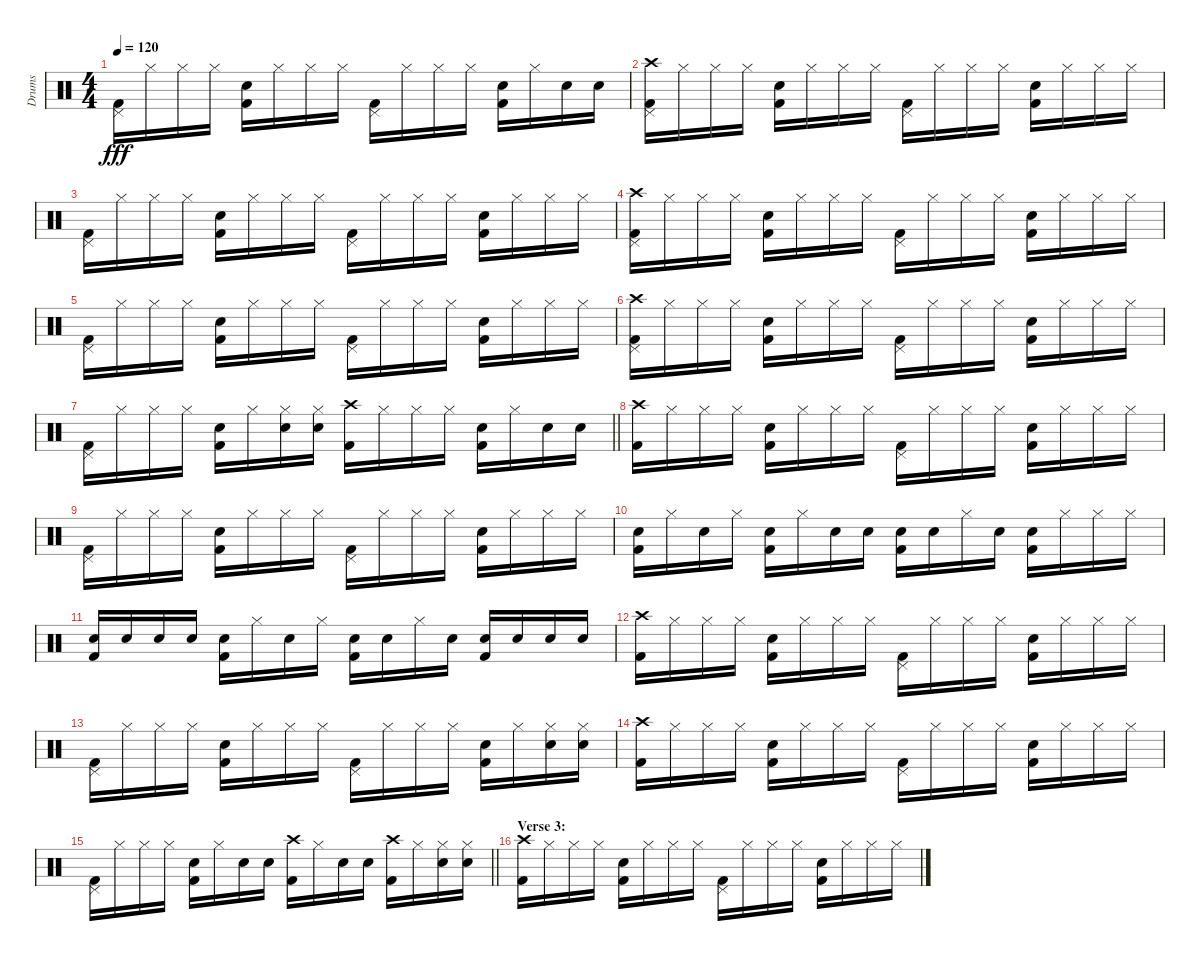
\track ("Drums" "Drums") {instrument percussion}
\staff {score}
\articulation defaults
\ts (4 4)
\tempo 120
\clef neutral
\ks c
("Pedal Hi-Hat (hit)" "Kick (hit) 2").16{dy fff} "Hi-Hat (closed)".16 "Hi-Hat (closed)".16 "Hi-Hat (closed)".16 ("Snare (hit) 2" "Kick (hit) 2").16 "Hi-Hat (closed)".16 "Hi-Hat (closed)".16 "Hi-Hat (closed)".16 ("Pedal Hi-Hat (hit)" "Kick (hit) 2").16 "Hi-Hat (closed)".16 "Hi-Hat (closed)".16 "Hi-Hat (closed)".16 ("Snare (hit) 2" "Kick (hit) 2").16 "Hi-Hat (closed)".16 "Snare (hit) 2".16 "Snare (hit) 2".16 |
("Pedal Hi-Hat (hit)" "Crash high (hit)" "Kick (hit) 2").16 "Hi-Hat (closed)".16 "Hi-Hat (closed)".16 "Hi-Hat (closed)".16 ("Snare (hit) 2" "Kick (hit) 2").16 "Hi-Hat (closed)".16 "Hi-Hat (closed)".16 "Hi-Hat (closed)".16 ("Pedal Hi-Hat (hit)" "Kick (hit) 2").16 "Hi-Hat (closed)".16 "Hi-Hat (closed)".16 "Hi-Hat (closed)".16 ("Snare (hit) 2" "Kick (hit) 2").16 "Hi-Hat (closed)".16 "Hi-Hat (closed)".16 "Hi-Hat (closed)".16 |
("Pedal Hi-Hat (hit)" "Kick (hit) 2").16 "Hi-Hat (closed)".16 "Hi-Hat (closed)".16 "Hi-Hat (closed)".16 ("Snare (hit) 2" "Kick (hit) 2").16 "Hi-Hat (closed)".16 "Hi-Hat (closed)".16 "Hi-Hat (closed)".16 ("Pedal Hi-Hat (hit)" "Kick (hit) 2").16 "Hi-Hat (closed)".16 "Hi-Hat (closed)".16 "Hi-Hat (closed)".16 ("Snare (hit) 2" "Kick (hit) 2").16 "Hi-Hat (closed)".16 "Hi-Hat (closed)".16 "Hi-Hat (closed)".16 |
("Pedal Hi-Hat (hit)" "Crash high (hit)" "Kick (hit) 2").16 "Hi-Hat (closed)".16 "Hi-Hat (closed)".16 "Hi-Hat (closed)".16 ("Snare (hit) 2" "Kick (hit) 2").16 "Hi-Hat (closed)".16 "Hi-Hat (closed)".16 "Hi-Hat (closed)".16 ("Pedal Hi-Hat (hit)" "Kick (hit) 2").16 "Hi-Hat (closed)".16 "Hi-Hat (closed)".16 "Hi-Hat (closed)".16 ("Snare (hit) 2" "Kick (hit) 2").16 "Hi-Hat (closed)".16 "Hi-Hat (closed)".16 "Hi-Hat (closed)".16 |
("Pedal Hi-Hat (hit)" "Kick (hit) 2").16 "Hi-Hat (closed)".16 "Hi-Hat (closed)".16 "Hi-Hat (closed)".16 ("Snare (hit) 2" "Kick (hit) 2").16 "Hi-Hat (closed)".16 "Hi-Hat (closed)".16 "Hi-Hat (closed)".16 ("Pedal Hi-Hat (hit)" "Kick (hit) 2").16 "Hi-Hat (closed)".16 "Hi-Hat (closed)".16 "Hi-Hat (closed)".16 ("Snare (hit) 2" "Kick (hit) 2").16 "Hi-Hat (closed)".16 "Hi-Hat (closed)".16 "Hi-Hat (closed)".16 |
("Pedal Hi-Hat (hit)" "Crash high (hit)" "Kick (hit) 2").16 "Hi-Hat (closed)".16 "Hi-Hat (closed)".16 "Hi-Hat (closed)".16 ("Snare (hit) 2" "Kick (hit) 2").16 "Hi-Hat (closed)".16 "Hi-Hat (closed)".16 "Hi-Hat (closed)".16 ("Pedal Hi-Hat (hit)" "Kick (hit) 2").16 "Hi-Hat (closed)".16 "Hi-Hat (closed)".16 "Hi-Hat (closed)".16 ("Snare (hit) 2" "Kick (hit) 2").16 "Hi-Hat (closed)".16 "Hi-Hat (closed)".16 "Hi-Hat (closed)".16 |
\barLineRight lightlight
("Pedal Hi-Hat (hit)" "Kick (hit) 2").16 "Hi-Hat (closed)".16 "Hi-Hat (closed)".16 "Hi-Hat (closed)".16 ("Snare (hit) 2" "Kick (hit) 2").16 "Hi-Hat (closed)".16 ("Hi-Hat (closed)" "Snare (hit) 2").16 ("Hi-Hat (closed)" "Snare (hit) 2").16 ("Crash high (hit)" "Kick (hit) 2").16 "Hi-Hat (closed)".16 "Hi-Hat (closed)".16 "Hi-Hat (closed)".16 ("Snare (hit) 2" "Kick (hit) 2").16 "Hi-Hat (closed)".16 "Snare (hit) 2".16 "Snare (hit) 2".16 |
("Crash high (hit)" "Kick (hit) 2").16 "Hi-Hat (closed)".16 "Hi-Hat (closed)".16 "Hi-Hat (closed)".16 ("Snare (hit) 2" "Kick (hit) 2").16 "Hi-Hat (closed)".16 "Hi-Hat (closed)".16 "Hi-Hat (closed)".16 ("Pedal Hi-Hat (hit)" "Kick (hit) 2").16 "Hi-Hat (closed)".16 "Hi-Hat (closed)".16 "Hi-Hat (closed)".16 ("Snare (hit) 2" "Kick (hit) 2").16 "Hi-Hat (closed)".16 "Hi-Hat (closed)".16 "Hi-Hat (closed)".16 |
("Pedal Hi-Hat (hit)" "Kick (hit) 2").16 "Hi-Hat (closed)".16 "Hi-Hat (closed)".16 "Hi-Hat (closed)".16 ("Snare (hit) 2" "Kick (hit) 2").16 "Hi-Hat (closed)".16 "Hi-Hat (closed)".16 "Hi-Hat (closed)".16 ("Pedal Hi-Hat (hit)" "Kick (hit) 2").16 "Hi-Hat (closed)".16 "Hi-Hat (closed)".16 "Hi-Hat (closed)".16 ("Snare (hit) 2" "Kick (hit) 2").16 "Hi-Hat (closed)".16 "Hi-Hat (closed)".16 "Hi-Hat (closed)".16 |
("Snare (hit) 2" "Kick (hit) 2").16 "Hi-Hat (closed)".16 "Snare (hit) 2".16 "Hi-Hat (closed)".16 ("Snare (hit) 2" "Kick (hit) 2").16 "Hi-Hat (closed)".16 "Snare (hit) 2".16 "Snare (hit) 2".16 ("Snare (hit) 2" "Kick (hit) 2").16 "Snare (hit) 2".16 "Hi-Hat (closed)".16 "Snare (hit) 2".16 ("Snare (hit) 2" "Kick (hit) 2").16 "Hi-Hat (closed)".16 "Hi-Hat (closed)".16 "Hi-Hat (closed)".16 |
("Snare (hit) 2" "Kick (hit) 2").16 "Snare (hit) 2".16 "Snare (hit) 2".16 "Snare (hit) 2".16 ("Snare (hit) 2" "Kick (hit) 2").16 "Hi-Hat (closed)".16 "Snare (hit) 2".16 "Hi-Hat (closed)".16 ("Snare (hit) 2" "Kick (hit) 2").16 "Snare (hit) 2".16 "Hi-Hat (closed)".16 "Snare (hit) 2".16 ("Snare (hit) 2" "Kick (hit) 2").16 "Snare (hit) 2".16 "Snare (hit) 2".16 "Snare (hit) 2".16 |
("Crash high (hit)" "Kick (hit) 2").16 "Hi-Hat (closed)".16 "Hi-Hat (closed)".16 "Hi-Hat (closed)".16 ("Snare (hit) 2" "Kick (hit) 2").16 "Hi-Hat (closed)".16 "Hi-Hat (closed)".16 "Hi-Hat (closed)".16 ("Pedal Hi-Hat (hit)" "Kick (hit) 2").16 "Hi-Hat (closed)".16 "Hi-Hat (closed)".16 "Hi-Hat (closed)".16 ("Snare (hit) 2" "Kick (hit) 2").16 "Hi-Hat (closed)".16 "Hi-Hat (closed)".16 "Hi-Hat (closed)".16 |
("Pedal Hi-Hat (hit)" "Kick (hit) 2").16 "Hi-Hat (closed)".16 "Hi-Hat (closed)".16 "Hi-Hat (closed)".16 ("Snare (hit) 2" "Kick (hit) 2").16 "Hi-Hat (closed)".16 "Hi-Hat (closed)".16 "Hi-Hat (closed)".16 ("Pedal Hi-Hat (hit)" "Kick (hit) 2").16 "Hi-Hat (closed)".16 "Hi-Hat (closed)".16 "Hi-Hat (closed)".16 ("Snare (hit) 2" "Kick (hit) 2").16 "Hi-Hat (closed)".16 ("Hi-Hat (closed)" "Snare (hit) 2").16 ("Hi-Hat (closed)" "Snare (hit) 2").16 |
("Crash high (hit)" "Kick (hit) 2").16 "Hi-Hat (closed)".16 "Hi-Hat (closed)".16 "Hi-Hat (closed)".16 ("Snare (hit) 2" "Kick (hit) 2").16 "Hi-Hat (closed)".16 "Hi-Hat (closed)".16 "Hi-Hat (closed)".16 ("Pedal Hi-Hat (hit)" "Kick (hit) 2").16 "Hi-Hat (closed)".16 "Hi-Hat (closed)".16 "Hi-Hat (closed)".16 ("Snare (hit) 2" "Kick (hit) 2").16 "Hi-Hat (closed)".16 "Hi-Hat (closed)".16 "Hi-Hat (closed)".16 |
\barLineRight lightlight
("Pedal Hi-Hat (hit)" "Kick (hit) 2").16 "Hi-Hat (closed)".16 "Hi-Hat (closed)".16 "Hi-Hat (closed)".16 ("Snare (hit) 2" "Kick (hit) 2").16 "Hi-Hat (closed)".16 "Snare (hit) 2".16 "Snare (hit) 2".16 ("Crash high (hit)" "Kick (hit) 2").16 "Hi-Hat (closed)".16 "Snare (hit) 2".16 "Snare (hit) 2".16 ("Crash high (hit)" "Kick (hit) 2").16 "Hi-Hat (closed)".16 ("Hi-Hat (closed)" "Snare (hit) 2").16 ("Hi-Hat (closed)" "Snare (hit) 2").16 |
\section ("" "Verse 3:")
("Crash high (hit)" "Kick (hit) 2").16 "Hi-Hat (closed)".16 "Hi-Hat (closed)".16 "Hi-Hat (closed)".16 ("Snare (hit) 2" "Kick (hit) 2").16 "Hi-Hat (closed)".16 "Hi-Hat (closed)".16 "Hi-Hat (closed)".16 ("Pedal Hi-Hat (hit)" "Kick (hit) 2").16 "Hi-Hat (closed)".16 "Hi-Hat (closed)".16 "Hi-Hat (closed)".16 ("Snare (hit) 2" "Kick (hit) 2").16 "Hi-Hat (closed)".16 "Hi-Hat (closed)".16 "Hi-Hat (closed)".16
